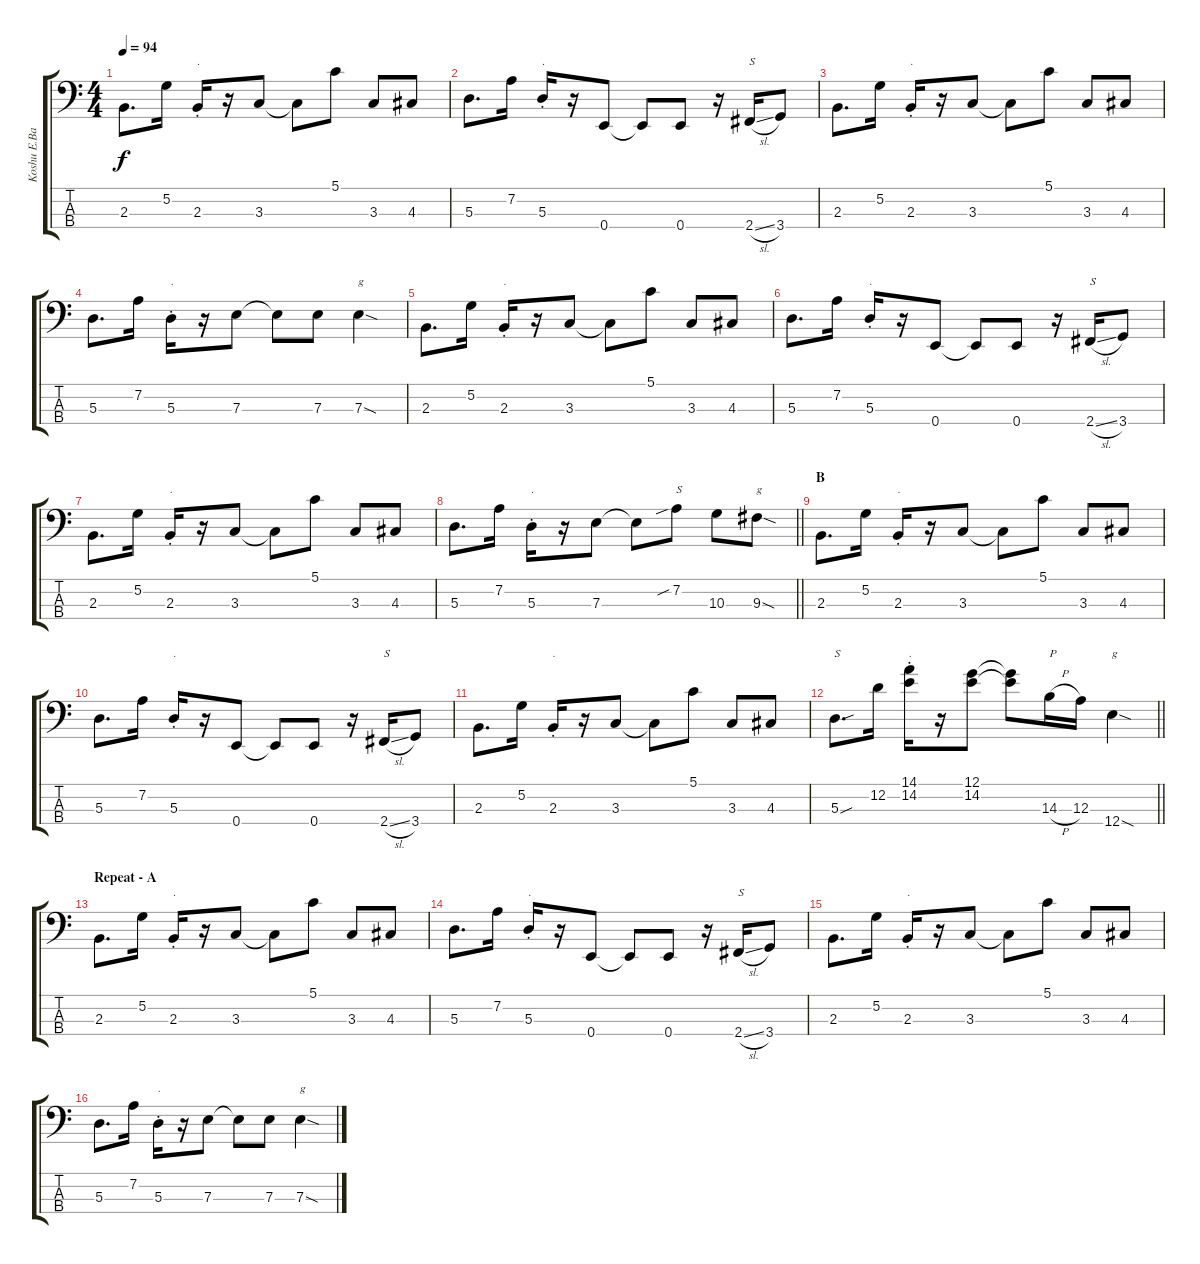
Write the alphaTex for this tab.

\track ("Koshu E.Bass" "Koshu E.Ba") {instrument electricbassfinger}
\staff {score tabs}
\tuning (G2 D2 A1 E1) {hide}
\ts (4 4)
\tempo 94
\clef f4
\ks c
2.3.8{d dy f} 5.2.16 2.3{st}.16{txt "."} r.16 3.3.8 3.3{t}.8 5.1.8 3.3.8 4.3.8 |
5.3.8{d} 7.2.16 5.3{st}.16{txt "."} r.16 0.4.8 0.4{t}.8 0.4.8 r.16 2.4{sl}.16{txt "S"} 3.4.8 |
2.3.8{d} 5.2.16 2.3{st}.16{txt "."} r.16 3.3.8 3.3{t}.8 5.1.8 3.3.8 4.3.8 |
5.3.8{d} 7.2.16 5.3{st}.16{txt "."} r.16 7.3.8 7.3{t}.8 7.3.8 7.3{sod}.4{txt "g"} |
2.3.8{d} 5.2.16 2.3{st}.16{txt "."} r.16 3.3.8 3.3{t}.8 5.1.8 3.3.8 4.3.8 |
5.3.8{d} 7.2.16 5.3{st}.16{txt "."} r.16 0.4.8 0.4{t}.8 0.4.8 r.16 2.4{sl}.16{txt "S"} 3.4.8 |
2.3.8{d} 5.2.16 2.3{st}.16{txt "."} r.16 3.3.8 3.3{t}.8 5.1.8 3.3.8 4.3.8 |
\barLineRight lightlight
5.3.8{d} 7.2.16 5.3{st}.16{txt "."} r.16 7.3.8 7.3{t}.8 7.2{sib}.8{txt "S"} 10.3.8 9.3{sod}.8{txt "g"} |
\section ("" "B")
2.3.8{d} 5.2.16 2.3{st}.16{txt "."} r.16 3.3.8 3.3{t}.8 5.1.8 3.3.8 4.3.8 |
5.3.8{d} 7.2.16 5.3{st}.16{txt "."} r.16 0.4.8 0.4{t}.8 0.4.8 r.16 2.4{sl}.16{txt "S"} 3.4.8 |
2.3.8{d} 5.2.16 2.3{st}.16{txt "."} r.16 3.3.8 3.3{t}.8 5.1.8 3.3.8 4.3.8 |
\barLineRight lightlight
5.3{sou}.8{d txt "S"} 12.2.16 (14.1{st} 14.2{st}).16{txt "."} r.16 (12.1 14.2).8 (12.1{t} 14.2{t}).8 14.3{h}.16{txt "P"} 12.3.16 12.4{sod}.4{txt "g"} |
\section ("" "Repeat - A")
2.3.8{d} 5.2.16 2.3{st}.16{txt "."} r.16 3.3.8 3.3{t}.8 5.1.8 3.3.8 4.3.8 |
5.3.8{d} 7.2.16 5.3{st}.16{txt "."} r.16 0.4.8 0.4{t}.8 0.4.8 r.16 2.4{sl}.16{txt "S"} 3.4.8 |
2.3.8{d} 5.2.16 2.3{st}.16{txt "."} r.16 3.3.8 3.3{t}.8 5.1.8 3.3.8 4.3.8 |
5.3.8{d} 7.2.16 5.3{st}.16{txt "."} r.16 7.3.8 7.3{t}.8 7.3.8 7.3{sod}.4{txt "g"}
